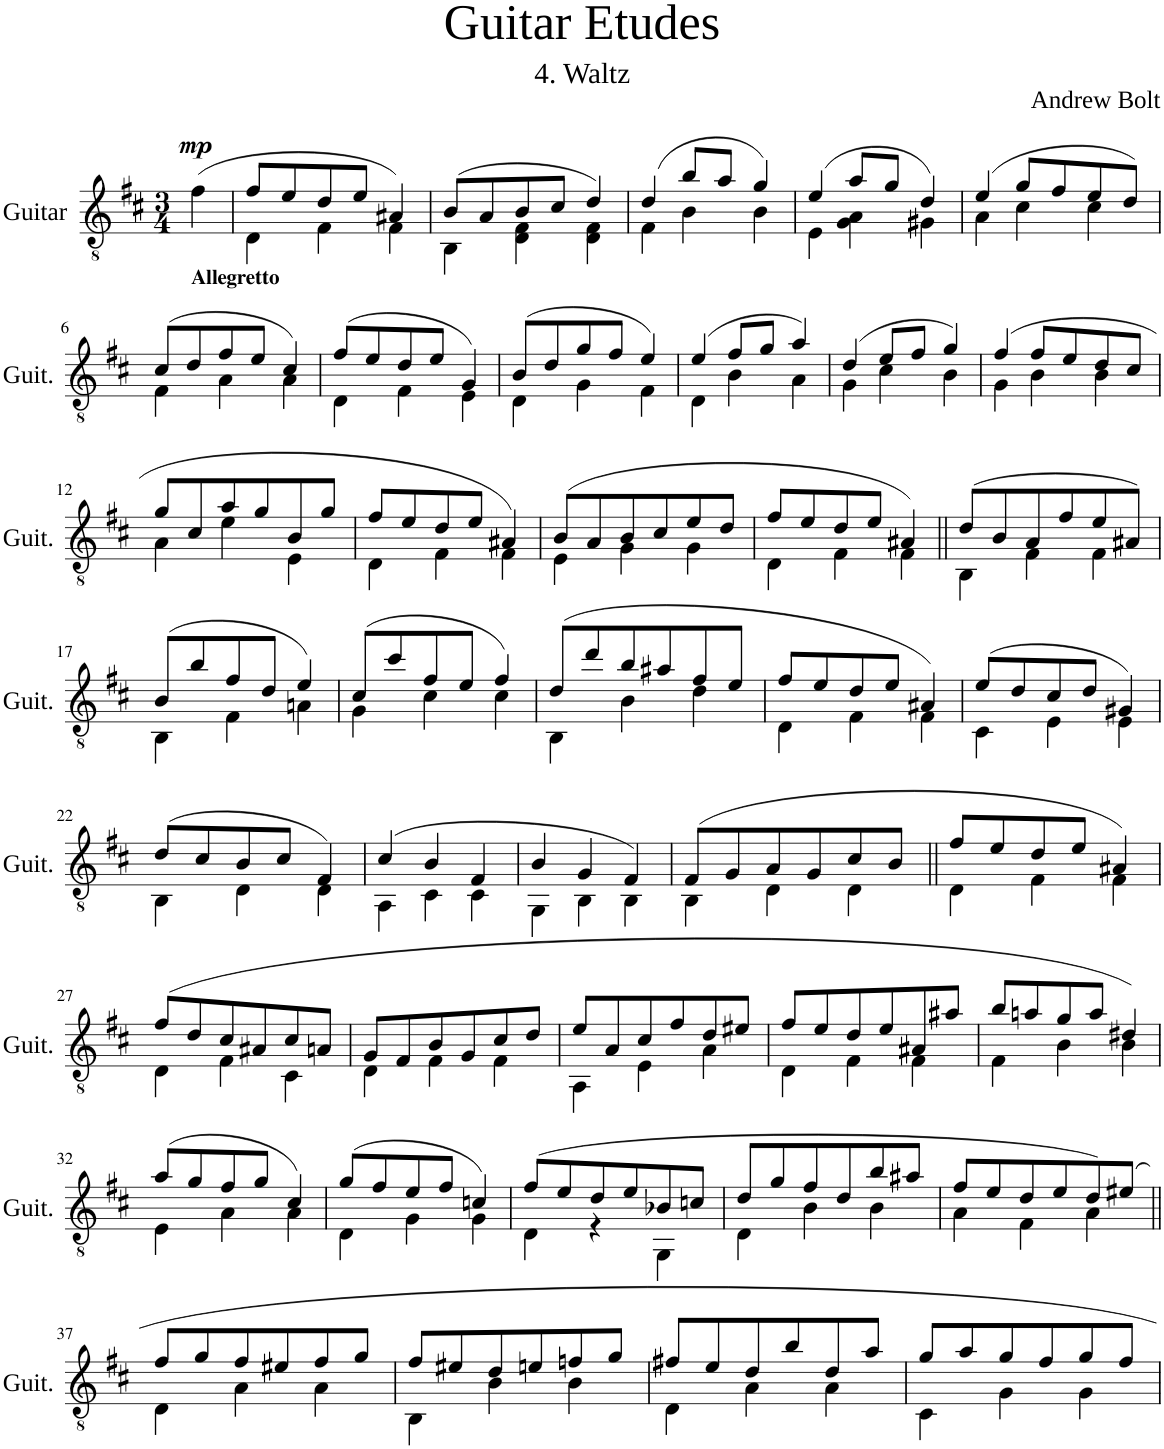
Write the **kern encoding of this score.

**kern	**dynam
*part1	*part1
*staff1	*staff1
*I"Guitar	*
*I'Guit.	*
*clefGv2	*
*k[f#c#]	*
*M3/4	*
=	=
!LO:TX:b:B:t=Allegretto	!
!	!LO:DY:a
(4f#\	mp
=1	=1
*^	*
8f#/L	4D\	.
8e/	.	.
8d/	4F#\	.
8e/J	.	.
4A#X/)	4F#\	.
=2	=2	=2
(8B/L	4BB\	.
8A/	.	.
8B/	4D\ 4F#\	.
8c#/J	.	.
4d/)	4D\ 4F#\	.
=3	=3	=3
(>4d/	4F#\	.
8b/L	4B\	.
8a/J	.	.
4g/)	4B\	.
=4	=4	=4
(4e/	4E\	.
8a/L	4G\ 4A\	.
8g/J	.	.
4d/)	4G#X\	.
=5	=5	=5
(4e/	4A\	.
8g/L	4c#\	.
8f#/	.	.
8e/	4c#\	.
8d/J)	.	.
!!LO:LB:g=z	!!
=6	=6	=6
(8c#/L	4F#\	.
8d/	.	.
8f#/	4A\	.
8e/J	.	.
4c#/)	4A\	.
=7	=7	=7
(8f#/L	4D\	.
8e/	.	.
8d/	4F#\	.
8e/J	.	.
4G/)	4E\	.
=8	=8	=8
(8B/L	4D\	.
8d/	.	.
8g/	4G\	.
8f#/J	.	.
4e/)	4F#\	.
=9	=9	=9
(4e/	4D\	.
8f#/L	4B\	.
8g/J	.	.
4a/)	4A\	.
=10	=10	=10
(4d/	4G\	.
8e/L	4c#\	.
8f#/J	.	.
4g/)	4B\	.
=11	=11	=11
(4f#/	4G\	.
8f#/L	4B\	.
8e/	.	.
8d/	4B\	.
8c#/J	.	.
!!LO:LB:g=z	!!
=12	=12	=12
8g/L	4A\	.
8c#/	.	.
8a/	4e\	.
8g/	.	.
8B/	4E\	.
8g/J	.	.
=13	=13	=13
8f#/L	4D\	.
8e/	.	.
8d/	4F#\	.
8e/J	.	.
4A#X/)	4F#\	.
=14	=14	=14
(8B/L	4E\	.
8A/	.	.
8B/	4G\	.
8c#/	.	.
8e/	4G\	.
8d/J	.	.
=15	=15	=15
8f#/L	4D\	.
8e/	.	.
8d/	4F#\	.
8e/J	.	.
4A#X/)	4F#\	.
=16||	=16||	=16||
(8d/L	4BB\	.
8B/	.	.
8A/	4F#\	.
8f#/	.	.
8e/	4F#\	.
8A#X/J)	.	.
!!LO:LB:g=z	!!
=17	=17	=17
(8B/L	4BB\	.
8b/	.	.
8f#/	4F#\	.
8d/J	.	.
4e/)	4An\	.
=18	=18	=18
(8c#/L	4G\	.
8cc#/	.	.
8f#/	4c#\	.
8e/J	.	.
4f#/)	4c#\	.
=19	=19	=19
(8d/L	4BB\	.
8dd/	.	.
8b/	4B\	.
8a#X/	.	.
8f#/	4d\	.
8e/J	.	.
=20	=20	=20
8f#/L	4D\	.
8e/	.	.
8d/	4F#\	.
8e/J	.	.
4A#X/)	4F#\	.
=21	=21	=21
(8e/L	4C#\	.
8d/	.	.
8c#/	4E\	.
8d/J	.	.
4G#X/)	4E\	.
!!LO:LB:g=z	!!
=22	=22	=22
(8d/L	4BB\	.
8c#/	.	.
8B/	4D\	.
8c#/J	.	.
4F#/)	4D\	.
=23	=23	=23
(4c#/	4AA\	.
4B/	4C#\	.
4F#/	4C#\	.
=24	=24	=24
4B/	4GG\	.
4G/	4BB\	.
4F#/)	4BB\	.
=25	=25	=25
(8F#/L	4BB\	.
8G/	.	.
8A/	4D\	.
8G/	.	.
8c#/	4D\	.
8B/J	.	.
=26||	=26||	=26||
8f#/L	4D\	.
8e/	.	.
8d/	4F#\	.
8e/J	.	.
4A#X/)	4F#\	.
!!LO:LB:g=z	!!
=27	=27	=27
(8f#/L	4D\	.
8d/	.	.
8c#/	4F#\	.
8A#X/	.	.
8c#/	4C#\	.
8An/J	.	.
=28	=28	=28
8G/L	4D\	.
8F#/	.	.
8B/	4F#\	.
8G/	.	.
8c#/	4F#\	.
8d/J	.	.
=29	=29	=29
8e/L	4AA\	.
8A/	.	.
8c#/	4E\	.
8f#/	.	.
8d/	4A\	.
8e#X/J	.	.
=30	=30	=30
8f#/L	4D\	.
8e/	.	.
8d/	4F#\	.
8e/	.	.
8A#X/	4F#\	.
8a#X/J	.	.
=31	=31	=31
8b/L	4F#\	.
8an/	.	.
8g/	4B\	.
8a/J	.	.
4d#X/)	4B\	.
!!LO:LB:g=z	!!
=32	=32	=32
(8a/L	4E\	.
8g/	.	.
8f#/	4A\	.
8g/J	.	.
4c#/)	4A\	.
=33	=33	=33
(8g/L	4D\	.
8f#/	.	.
8e/	4G\	.
8f#/J	.	.
4cn/)	4G\	.
=34	=34	=34
(8f#/L	4D\	.
8e/	.	.
8d/	4r	.
8e/	.	.
8B-X/	4GG\	.
8cn/J	.	.
=35	=35	=35
8d/L	4D\	.
8g/	.	.
8f#/	4B\	.
8d/	.	.
8b/	4B\	.
8a#X/J	.	.
=36	=36	=36
8f#/L	4A\	.
8e/	.	.
8d/	4F#\	.
8e/	.	.
8d/)	4A\	.
8e#X/J	.	.
!!LO:LB:g=z	!!
=37||	=37||	=37||
8f#/L	4D\	.
8g/	.	.
8f#/	4A\	.
8e#X/	.	.
8f#/	4A\	.
8g/J	.	.
=38	=38	=38
8f#/L	4BB\	.
8e#X/	.	.
8d/	4B\	.
8en/	.	.
8fn/	4B\	.
8g/J	.	.
=39	=39	=39
8f#X/L	4D\	.
8e/	.	.
8d/	4A\	.
8b/	.	.
8d/	4A\	.
8a/J	.	.
=40	=40	=40
8g/L	4C#\	.
8a/	.	.
8g/	4G\	.
8f#/	.	.
8g/	4G\	.
8f#/J	.	.
*v	*v	*
=	=
*-	*-
